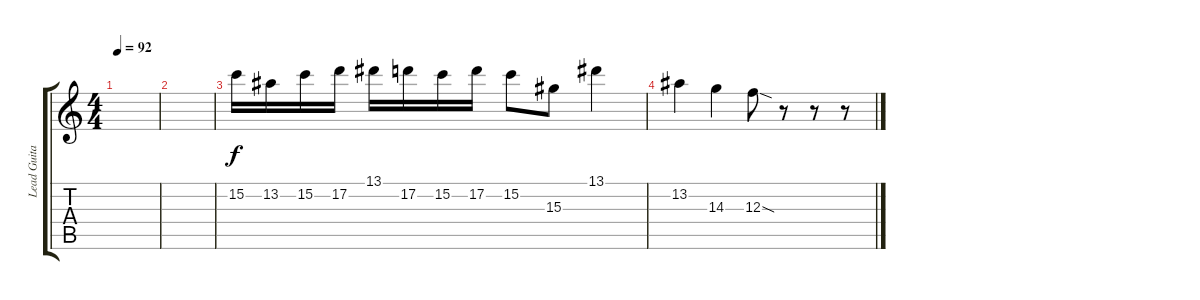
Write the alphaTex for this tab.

\track ("Lead Guitar" "Lead Guita") {instrument distortionguitar}
\staff {score tabs}
\tuning (D4 A3 F3 C3 G2 C2) {hide}
\ts (4 4)
\tempo 92
\clef g2
\ks c
|
|
15.2.16 13.2.16 15.2.16 17.2.16 13.1.16 17.2.16 15.2.16 17.2.16 15.2.8 15.3.8 13.1.4 |
13.2.4 14.3.4 12.3{sod}.8 r.8 r.8 r.8
